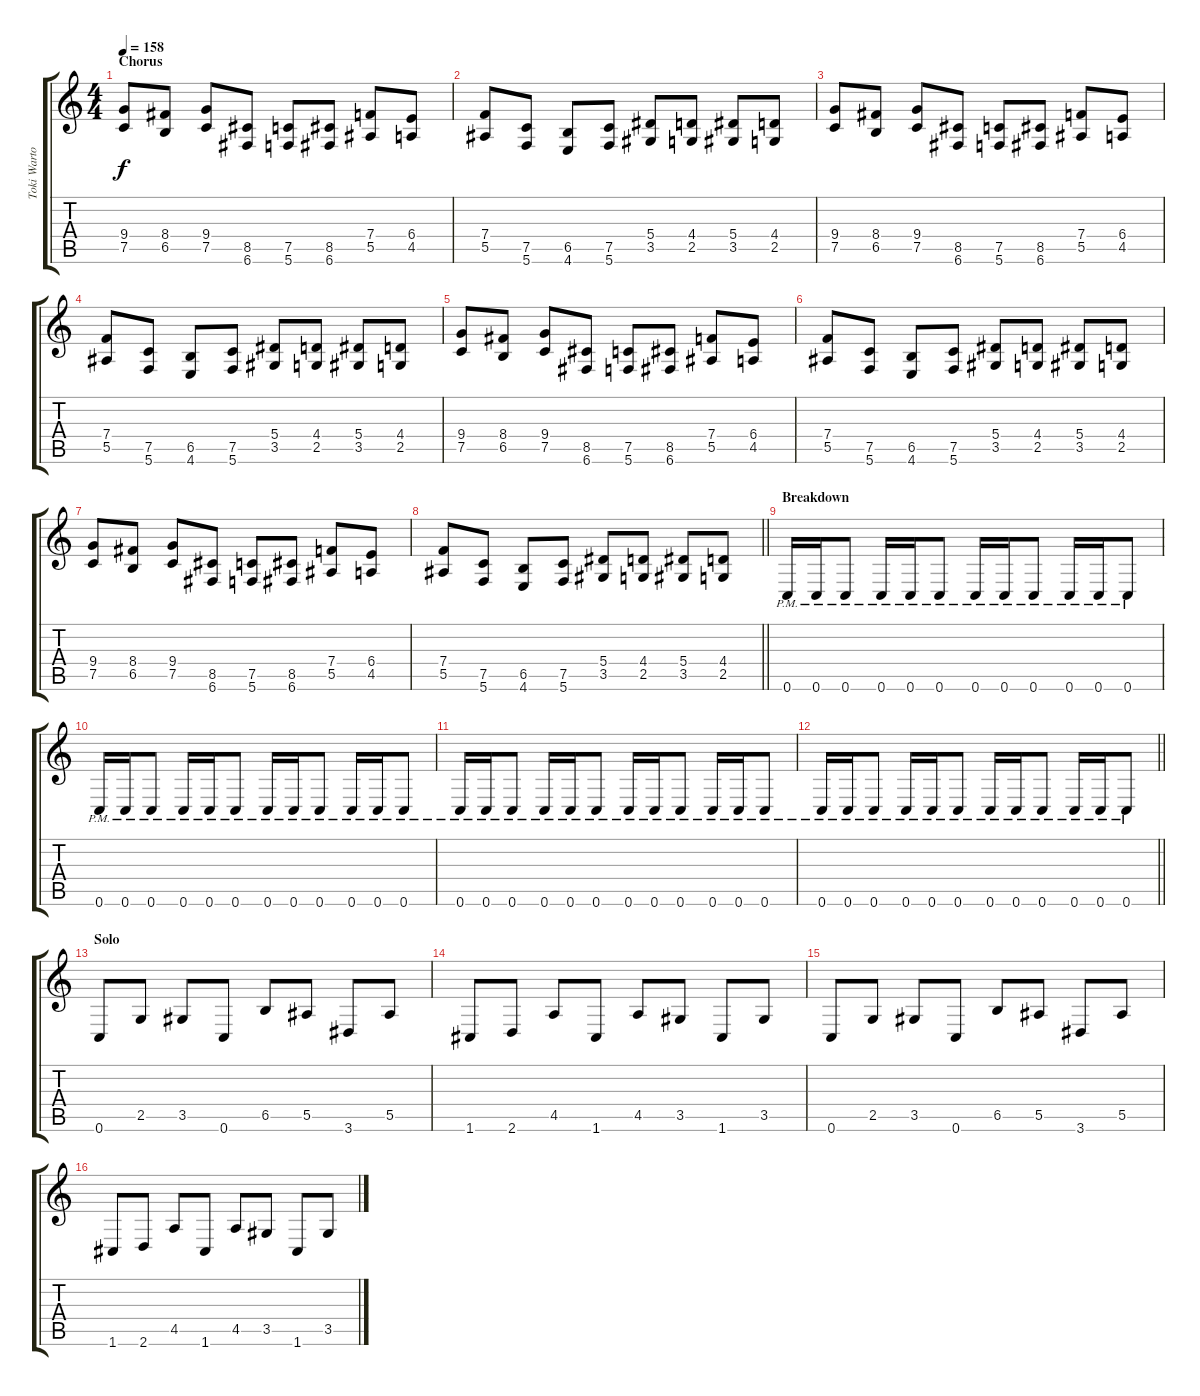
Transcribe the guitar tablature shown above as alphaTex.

\track ("Toki Wartooth (Rhythm Guitar)" "Toki Warto") {instrument distortionguitar}
\staff {score tabs}
\tuning (C4 G3 Eb3 Bb2 F2 C2) {hide}
\ts (4 4)
\section ("" "Chorus")
\tempo 158
\clef g2
\ks c
(9.4 7.5).8{dy f} (8.4 6.5).8 (9.4 7.5).8 (8.5 6.6).8 (7.5 5.6).8 (8.5 6.6).8 (7.4 5.5).8 (6.4 4.5).8 |
(7.4 5.5).8 (7.5 5.6).8 (6.5 4.6).8 (7.5 5.6).8 (5.4 3.5).8 (4.4 2.5).8 (5.4 3.5).8 (4.4 2.5).8 |
(9.4 7.5).8 (8.4 6.5).8 (9.4 7.5).8 (8.5 6.6).8 (7.5 5.6).8 (8.5 6.6).8 (7.4 5.5).8 (6.4 4.5).8 |
(7.4 5.5).8 (7.5 5.6).8 (6.5 4.6).8 (7.5 5.6).8 (5.4 3.5).8 (4.4 2.5).8 (5.4 3.5).8 (4.4 2.5).8 |
(9.4 7.5).8 (8.4 6.5).8 (9.4 7.5).8 (8.5 6.6).8 (7.5 5.6).8 (8.5 6.6).8 (7.4 5.5).8 (6.4 4.5).8 |
(7.4 5.5).8 (7.5 5.6).8 (6.5 4.6).8 (7.5 5.6).8 (5.4 3.5).8 (4.4 2.5).8 (5.4 3.5).8 (4.4 2.5).8 |
(9.4 7.5).8 (8.4 6.5).8 (9.4 7.5).8 (8.5 6.6).8 (7.5 5.6).8 (8.5 6.6).8 (7.4 5.5).8 (6.4 4.5).8 |
\barLineRight lightlight
(7.4 5.5).8 (7.5 5.6).8 (6.5 4.6).8 (7.5 5.6).8 (5.4 3.5).8 (4.4 2.5).8 (5.4 3.5).8 (4.4 2.5).8 |
\section ("" "Breakdown")
0.6{pm}.16 0.6{pm}.16 0.6{pm}.8 0.6{pm}.16 0.6{pm}.16 0.6{pm}.8 0.6{pm}.16 0.6{pm}.16 0.6{pm}.8 0.6{pm}.16 0.6{pm}.16 0.6{pm}.8 |
0.6{pm}.16 0.6{pm}.16 0.6{pm}.8 0.6{pm}.16 0.6{pm}.16 0.6{pm}.8 0.6{pm}.16 0.6{pm}.16 0.6{pm}.8 0.6{pm}.16 0.6{pm}.16 0.6{pm}.8 |
0.6{pm}.16 0.6{pm}.16 0.6{pm}.8 0.6{pm}.16 0.6{pm}.16 0.6{pm}.8 0.6{pm}.16 0.6{pm}.16 0.6{pm}.8 0.6{pm}.16 0.6{pm}.16 0.6{pm}.8 |
\barLineRight lightlight
0.6{pm}.16 0.6{pm}.16 0.6{pm}.8 0.6{pm}.16 0.6{pm}.16 0.6{pm}.8 0.6{pm}.16 0.6{pm}.16 0.6{pm}.8 0.6{pm}.16 0.6{pm}.16 0.6{pm}.8 |
\section ("" "Solo")
0.6.8 2.5.8 3.5.8 0.6.8 6.5.8 5.5.8 3.6.8 5.5.8 |
1.6.8 2.6.8 4.5.8 1.6.8 4.5.8 3.5.8 1.6.8 3.5.8 |
0.6.8 2.5.8 3.5.8 0.6.8 6.5.8 5.5.8 3.6.8 5.5.8 |
1.6.8 2.6.8 4.5.8 1.6.8 4.5.8 3.5.8 1.6.8 3.5.8
